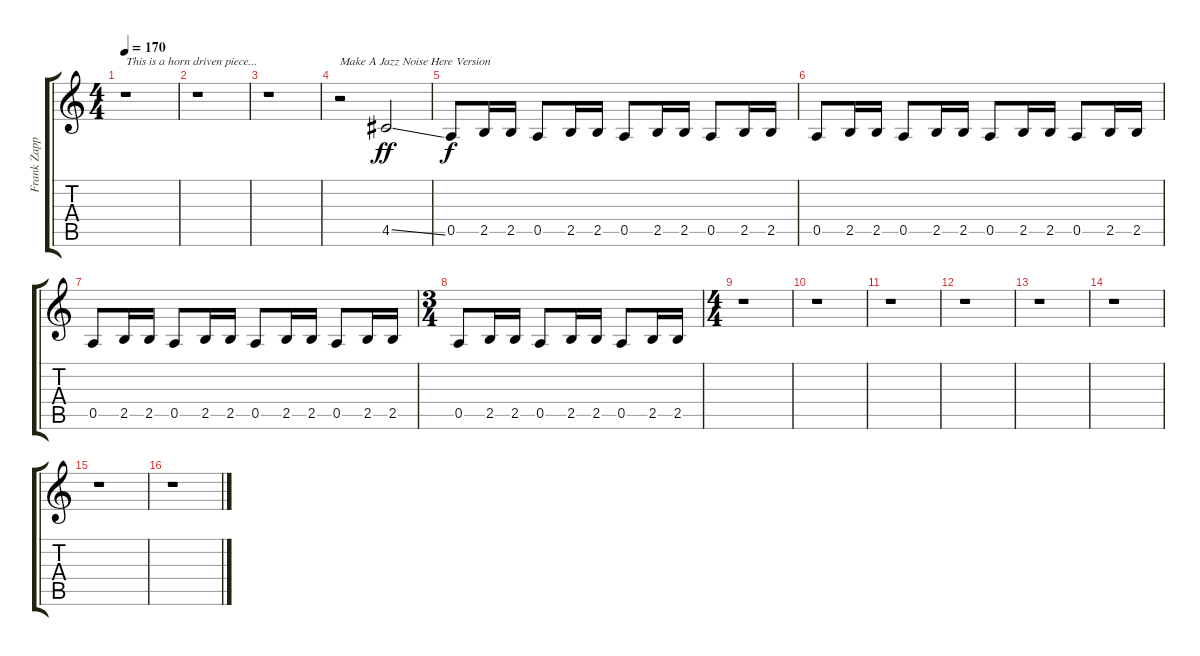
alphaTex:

\track ("Frank Zappa - Guitar" "Frank Zapp") {instrument electricguitarclean}
\staff {score tabs}
\tuning (E4 B3 G3 D3 A2 E2) {hide}
\ts (4 4)
\tempo 170
\clef g2
\ks c
r.1{txt "This is a horn driven piece..." dy ff instrument electricguitarclean} |
r.1 |
r.1 |
r.2{txt "Make A Jazz Noise Here Version"} 4.5{ss}.2 |
0.5.8{dy f} 2.5.16 2.5.16 0.5.8 2.5.16 2.5.16 0.5.8 2.5.16 2.5.16 0.5.8 2.5.16 2.5.16 |
0.5.8 2.5.16 2.5.16 0.5.8 2.5.16 2.5.16 0.5.8 2.5.16 2.5.16 0.5.8 2.5.16 2.5.16 |
0.5.8 2.5.16 2.5.16 0.5.8 2.5.16 2.5.16 0.5.8 2.5.16 2.5.16 0.5.8 2.5.16 2.5.16 |
\ts (3 4)
0.5.8 2.5.16 2.5.16 0.5.8 2.5.16 2.5.16 0.5.8 2.5.16 2.5.16 |
\ts (4 4)
r.1 |
r.1 |
r.1 |
r.1 |
r.1 |
r.1 |
r.1 |
r.1
